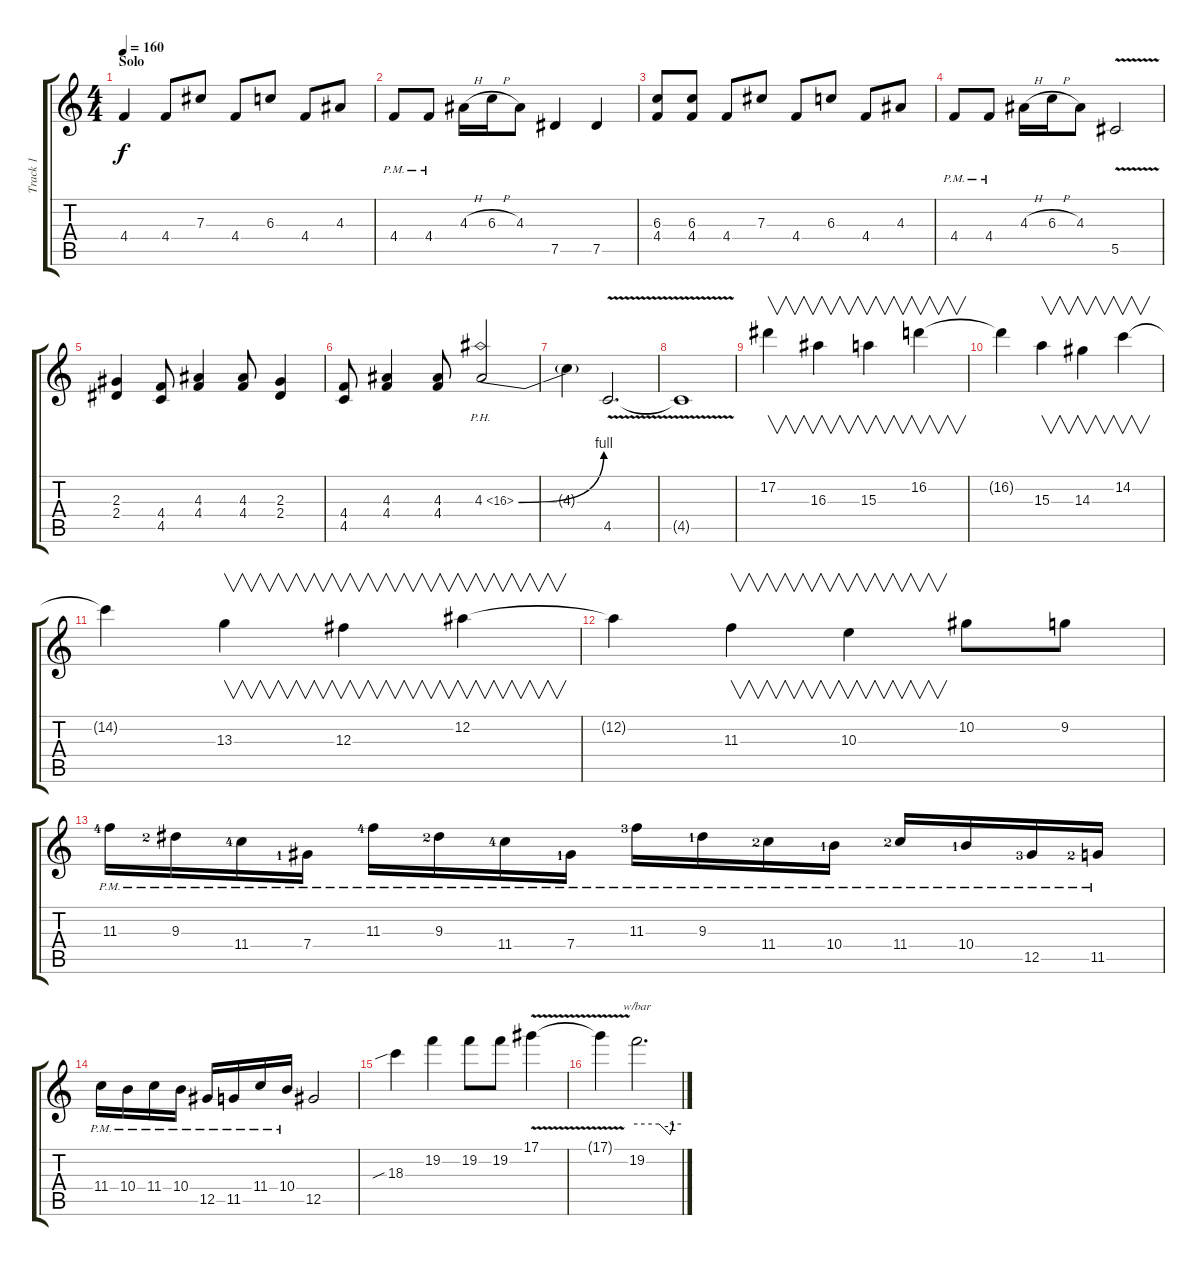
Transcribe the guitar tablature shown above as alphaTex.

\track ("Track 1" "Track 1") {instrument distortionguitar}
\staff {score tabs}
\tuning (Eb4 Bb3 Gb3 Db3 Ab2 Eb2) {hide}
\ts (4 4)
\section ("" "Solo")
\tempo 160
\clef g2
\ks c
4.4.4{dy f} 4.4.8 7.3.8 4.4.8 6.3.8 4.4.8 4.3.8 |
4.4{pm}.8 4.4{pm}.8 4.3{h}.16 6.3{h}.16 4.3.8 7.5.4 7.5.4 |
(6.3 4.4).8 (6.3 4.4).8 4.4.8 7.3.8 4.4.8 6.3.8 4.4.8 4.3.8 |
4.4{pm}.8 4.4{pm}.8 4.3{h}.16 6.3{h}.16 4.3.8 5.5{v}.2 |
(2.3 2.4).4 (4.4 4.5).8 (4.3 4.4).4 (4.3 4.4).8 (2.3 2.4).4 |
(4.4 4.5).8 (4.3 4.4).4 (4.3 4.4).8 4.3{be (bend 0 0 60 4) ph 12}.2 |
4.3{t}.4 4.5{v}.2{d} |
4.5{t}.1 |
17.2.4{v} 16.3.4{v} 15.3.4{v} 16.2.4{v} |
16.2{t}.4 15.3.4{v} 14.3.4{v} 14.2.4{v} |
14.2{t}.4 13.3.4{v} 12.3.4{v} 12.2.4{v} |
12.2{t}.4 11.3.4{v} 10.3.4{v} 10.2.8 9.2.8 |
11.3{pm lf 5}.16 9.3{pm lf 3}.16 11.4{pm lf 5}.16 7.4{pm lf 2}.16 11.3{pm lf 5}.16 9.3{pm lf 3}.16 11.4{pm lf 5}.16 7.4{pm lf 2}.16 11.3{pm lf 4}.16 9.3{pm lf 2}.16 11.4{pm lf 3}.16 10.4{pm lf 2}.16 11.4{pm lf 3}.16 10.4{pm lf 2}.16 12.5{pm lf 4}.16 11.5{pm lf 3}.16 |
11.4{pm}.16 10.4{pm}.16 11.4{pm}.16 10.4{pm}.16 12.5{pm}.16 11.5{pm}.16 11.4{pm}.16 10.4{pm}.16 12.5.2 |
18.3{sib}.4 19.2.4 19.2.8 19.2.8 17.1{v}.4 |
17.1{t}.4 19.2.2{d tbe (custom default 0 0 30 0 45 -4 50 0 60 0)}
